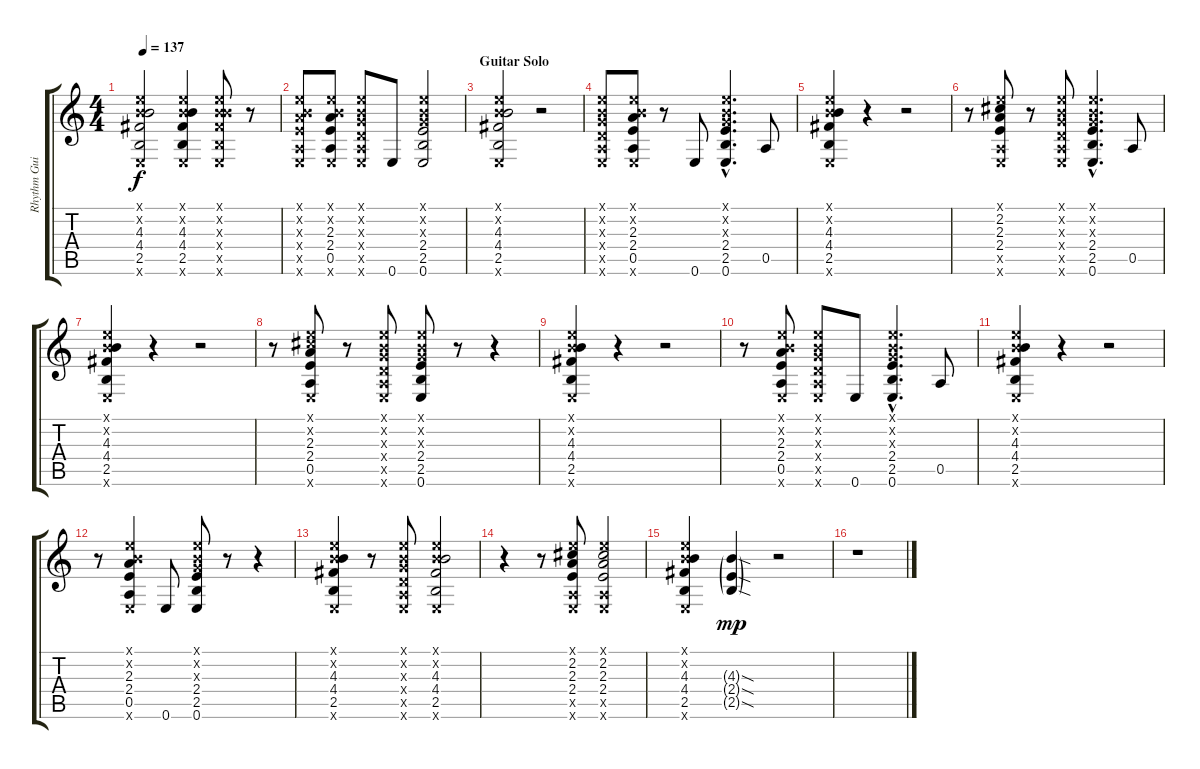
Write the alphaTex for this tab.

\track ("Rhythm Guitar" "Rhythm Gui") {instrument acousticguitarsteel}
\staff {score tabs}
\tuning (E4 B3 G3 D3 A2 E2) {hide}
\ts (4 4)
\tempo 137
\clef g2
\ks c
(0.1{x} 0.2{x} 4.3 4.4 2.5 0.6{x}).2{dy f} (0.1{x} 0.2{x} 4.3 4.4 2.5 0.6{x}).4 (0.1{x} 0.2{x} 4.3{x} 4.4{x} 2.5{x} 0.6{x}).8 r.8 |
(0.1{x} 0.2{x} 2.3{x} 2.4{x} 0.5{x} 0.6{x}).8 (0.1{x} 0.2{x} 2.3 2.4 0.5 0.6{x}).8 (0.1{x} 0.2{x} 0.3{x} 0.4{x} 0.5{x} 0.6{x}).8 0.6.8 (0.1{x} 0.2{x} 0.3{x} 2.4 2.5 0.6).2 |
\section ("" "Guitar Solo")
(0.1{x} 0.2{x} 4.3 4.4 2.5 0.6{x}).2 r.2 |
(0.1{x} 0.2{x} 0.3{x} 0.4{x} 0.5{x} 0.6{x}).8 (0.1{x} 0.2{x} 2.3 2.4 0.5 0.6{x}).8 r.8 0.6.8 (0.1{hac x} 0.2{hac x} 0.3{hac x} 2.4{hac} 2.5{hac} 0.6{hac}).4{d} 0.5.8 |
(0.1{x} 0.2{x} 4.3 4.4 2.5 0.6{x}).4 r.4 r.2 |
r.8 (0.1{x} 2.2 2.3 2.4 0.5{x} 0.6{x}).8 r.8 (0.1{x} 0.2{x} 0.3{x} 0.4{x} 0.5{x} 0.6{x}).8 (0.1{hac x} 0.2{hac x} 0.3{hac x} 2.4{hac} 2.5{hac} 0.6{hac}).4{d} 0.5.8 |
(0.1{x} 0.2{x} 4.3 4.4 2.5 0.6{x}).4 r.4 r.2 |
r.8 (0.1{x} 2.2{x} 2.3 2.4 0.5 0.6{x}).8 r.8 (0.1{x} 0.2{x} 0.3{x} 0.4{x} 0.5{x} 0.6{x}).8 (0.1{x} 0.2{x} 0.3{x} 2.4 2.5 0.6).8 r.8 r.4 |
(0.1{x} 0.2{x} 4.3 4.4 2.5 0.6{x}).4 r.4 r.2 |
r.8 (0.1{x} 0.2{x} 2.3 2.4 0.5 0.6{x}).8 (0.1{x} 0.2{x} 0.3{x} 0.4{x} 0.5{x} 0.6{x}).8 0.6.8 (0.1{hac x} 0.2{hac x} 0.3{hac x} 2.4{hac} 2.5{hac} 0.6{hac}).4{d} 0.5.8 |
(0.1{x} 0.2{x} 4.3 4.4 2.5 0.6{x}).4 r.4 r.2 |
r.8 (0.1{x} 0.2{x} 2.3 2.4 0.5 0.6{x}).4 0.6.8 (0.1{x} 0.2{x} 0.3{x} 2.4 2.5 0.6).8 r.8 r.4 |
(0.1{x} 0.2{x} 4.3 4.4 2.5 0.6{x}).4 r.8 (0.1{x} 0.2{x} 0.3{x} 0.4{x} 0.5{x} 0.6{x}).8 (0.1{x} 0.2{x} 4.3 4.4 2.5 0.6{x}).2 |
r.4 r.8 (0.1{x} 2.2 2.3 2.4 0.5{x} 0.6{x}).8 (0.1{x} 2.2 2.3 2.4 0.5{x} 0.6{x}).2 |
(0.1{x} 0.2{x} 4.3 4.4 2.5 0.6{x}).4 (4.3{sod g} 2.4{sod g} 2.5{sod g}).4{dy mp} r.2 |
r.1
